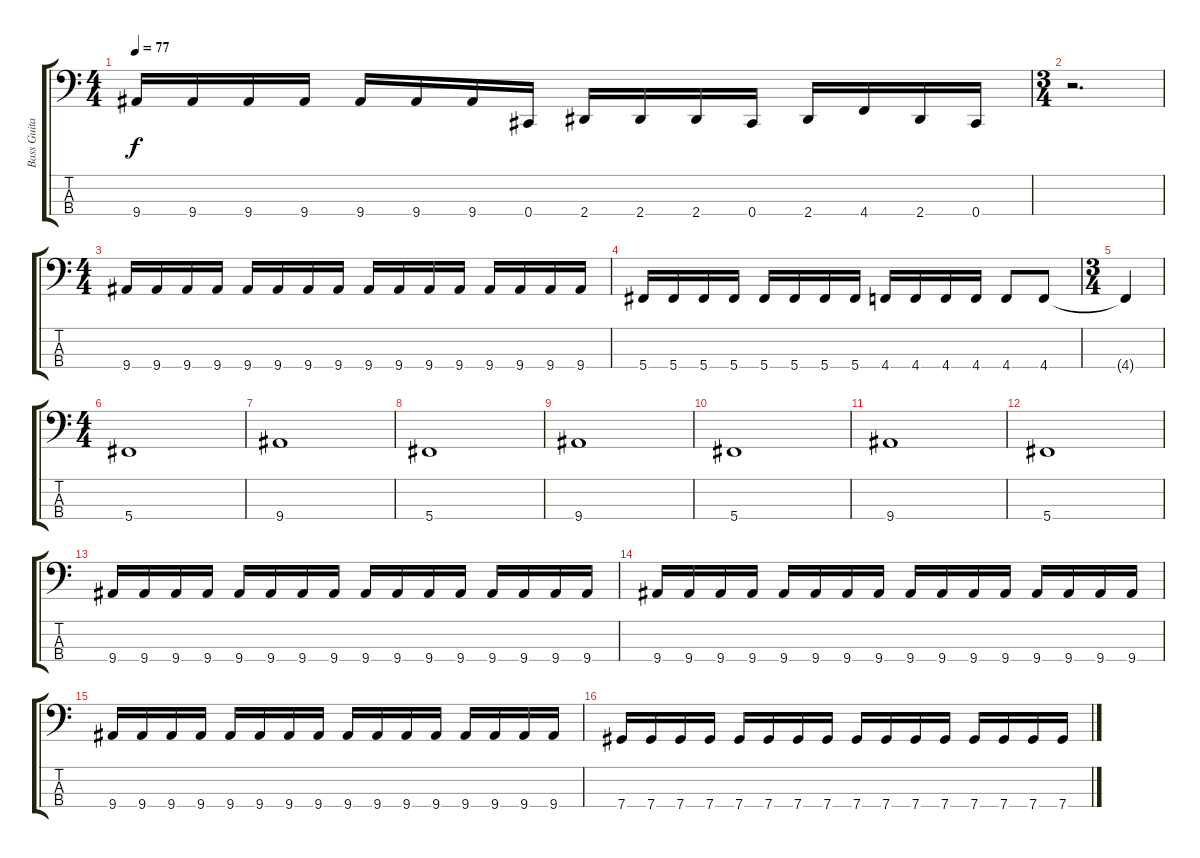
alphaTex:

\track ("Bass Guitar" "Bass Guita") {instrument electricbasspick}
\staff {score tabs}
\tuning (Gb2 Db2 Ab1 Db1) {hide}
\ts (4 4)
\tempo 77
\clef f4
\ks c
9.4.16{dy f} 9.4.16 9.4.16 9.4.16 9.4.16 9.4.16 9.4.16 0.4.16 2.4.16 2.4.16 2.4.16 0.4.16 2.4.16 4.4.16 2.4.16 0.4.16 |
\ts (3 4)
r.2{d} |
\ts (4 4)
9.4.16 9.4.16 9.4.16 9.4.16 9.4.16 9.4.16 9.4.16 9.4.16 9.4.16 9.4.16 9.4.16 9.4.16 9.4.16 9.4.16 9.4.16 9.4.16 |
5.4.16 5.4.16 5.4.16 5.4.16 5.4.16 5.4.16 5.4.16 5.4.16 4.4.16 4.4.16 4.4.16 4.4.16 4.4.8 4.4.8 |
\ts (3 4)
4.4{t}.4 |
\ts (4 4)
5.4.1 |
9.4.1 |
5.4.1 |
9.4.1 |
5.4.1 |
9.4.1 |
5.4.1 |
9.4.16 9.4.16 9.4.16 9.4.16 9.4.16 9.4.16 9.4.16 9.4.16 9.4.16 9.4.16 9.4.16 9.4.16 9.4.16 9.4.16 9.4.16 9.4.16 |
9.4.16 9.4.16 9.4.16 9.4.16 9.4.16 9.4.16 9.4.16 9.4.16 9.4.16 9.4.16 9.4.16 9.4.16 9.4.16 9.4.16 9.4.16 9.4.16 |
9.4.16 9.4.16 9.4.16 9.4.16 9.4.16 9.4.16 9.4.16 9.4.16 9.4.16 9.4.16 9.4.16 9.4.16 9.4.16 9.4.16 9.4.16 9.4.16 |
7.4.16 7.4.16 7.4.16 7.4.16 7.4.16 7.4.16 7.4.16 7.4.16 7.4.16 7.4.16 7.4.16 7.4.16 7.4.16 7.4.16 7.4.16 7.4.16
